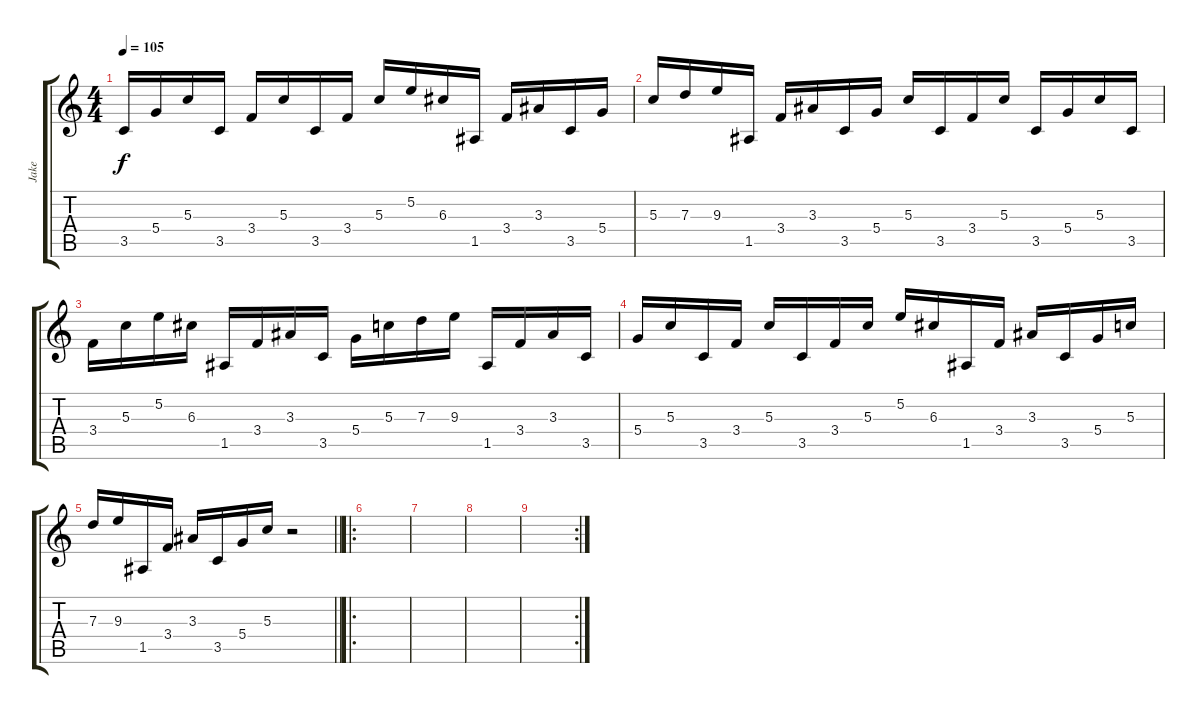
\track ("Jake" "Jake") {instrument electricguitarclean}
\staff {score tabs}
\tuning (E4 B3 G3 D3 A2 D2) {hide}
\ts (4 4)
\tempo 105
\clef g2
\ks c
3.5.16{dy f} 5.4.16 5.3.16 3.5.16 3.4.16 5.3.16 3.5.16 3.4.16 5.3.16 5.2.16 6.3.16 1.5.16 3.4.16 3.3.16 3.5.16 5.4.16 |
5.3.16 7.3.16 9.3.16 1.5.16 3.4.16 3.3.16 3.5.16 5.4.16 5.3.16 3.5.16 3.4.16 5.3.16 3.5.16 5.4.16 5.3.16 3.5.16 |
3.4.16 5.3.16 5.2.16 6.3.16 1.5.16 3.4.16 3.3.16 3.5.16 5.4.16 5.3.16 7.3.16 9.3.16 1.5.16 3.4.16 3.3.16 3.5.16 |
5.4.16 5.3.16 3.5.16 3.4.16 5.3.16 3.5.16 3.4.16 5.3.16 5.2.16 6.3.16 1.5.16 3.4.16 3.3.16 3.5.16 5.4.16 5.3.16 |
\barLineRight lightlight
7.3.16 9.3.16 1.5.16 3.4.16 3.3.16 3.5.16 5.4.16 5.3.16 r.2 |
\ro
|
|
|
\rc 2
